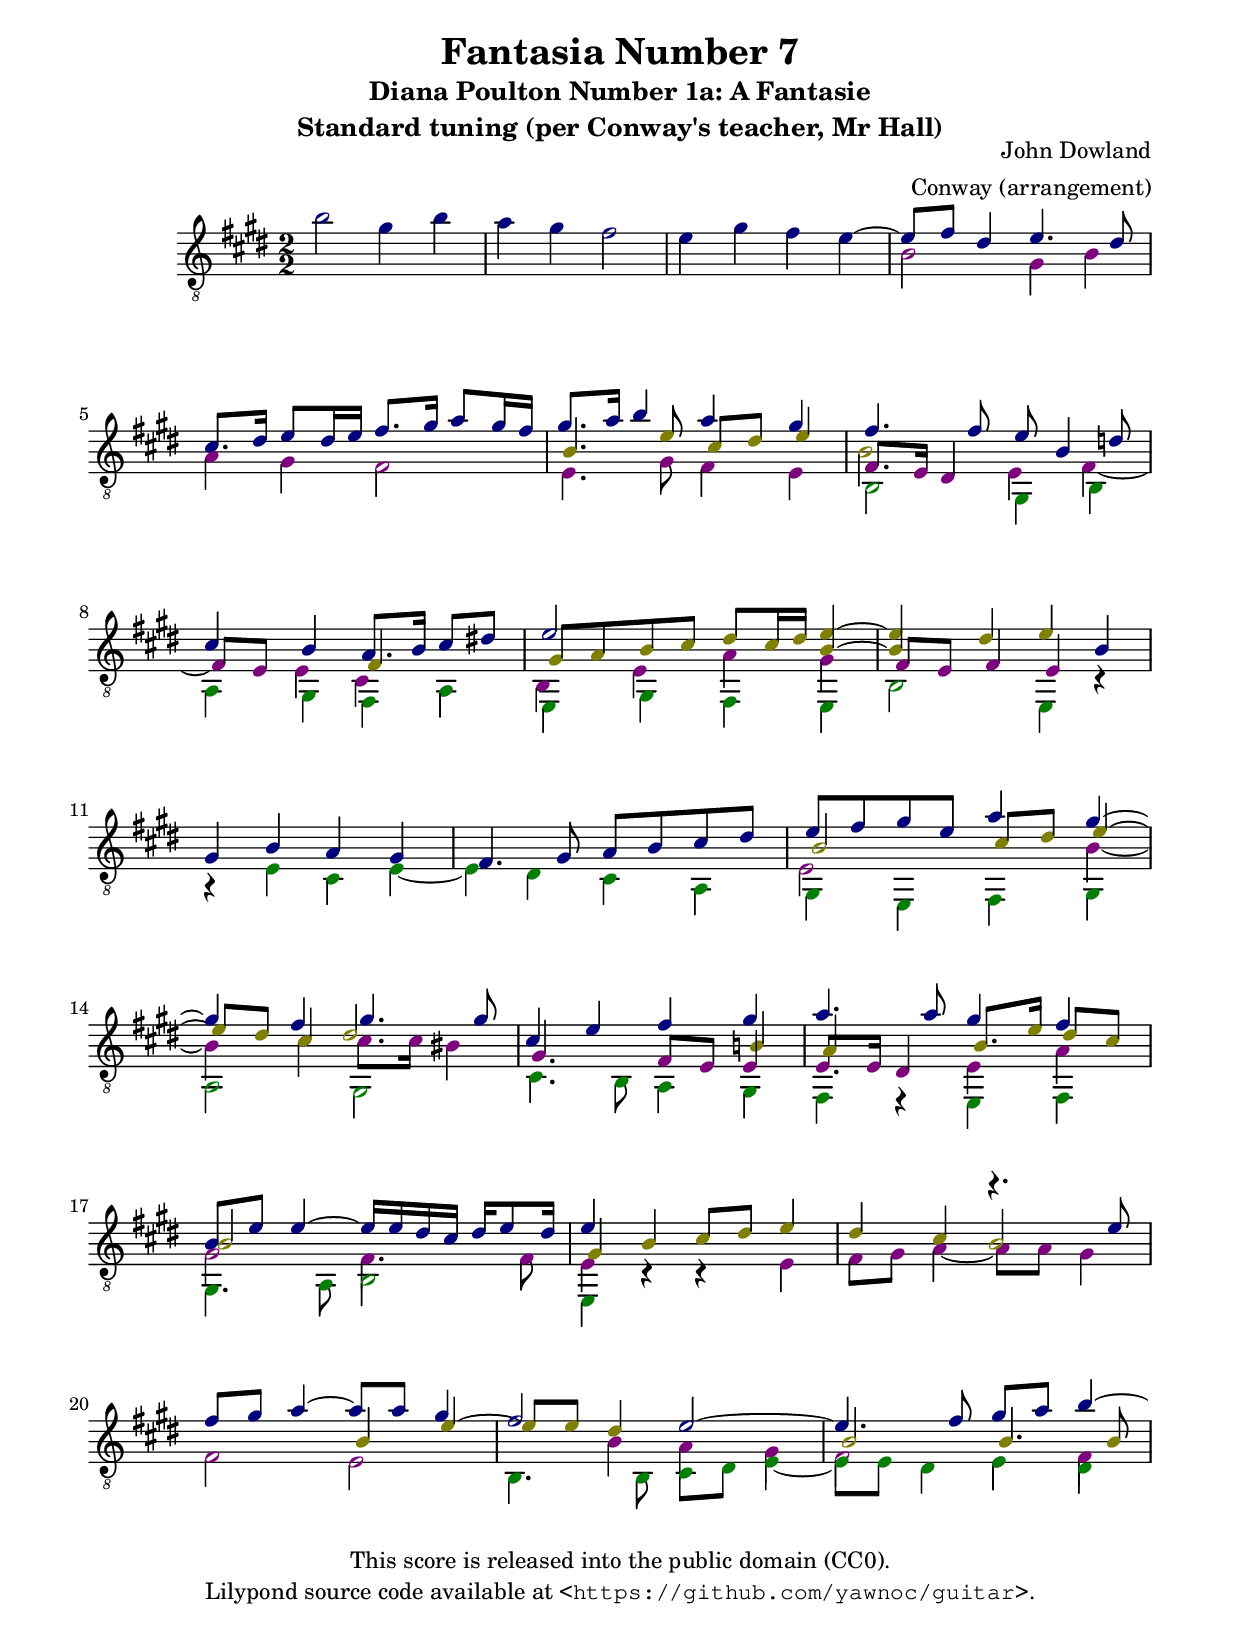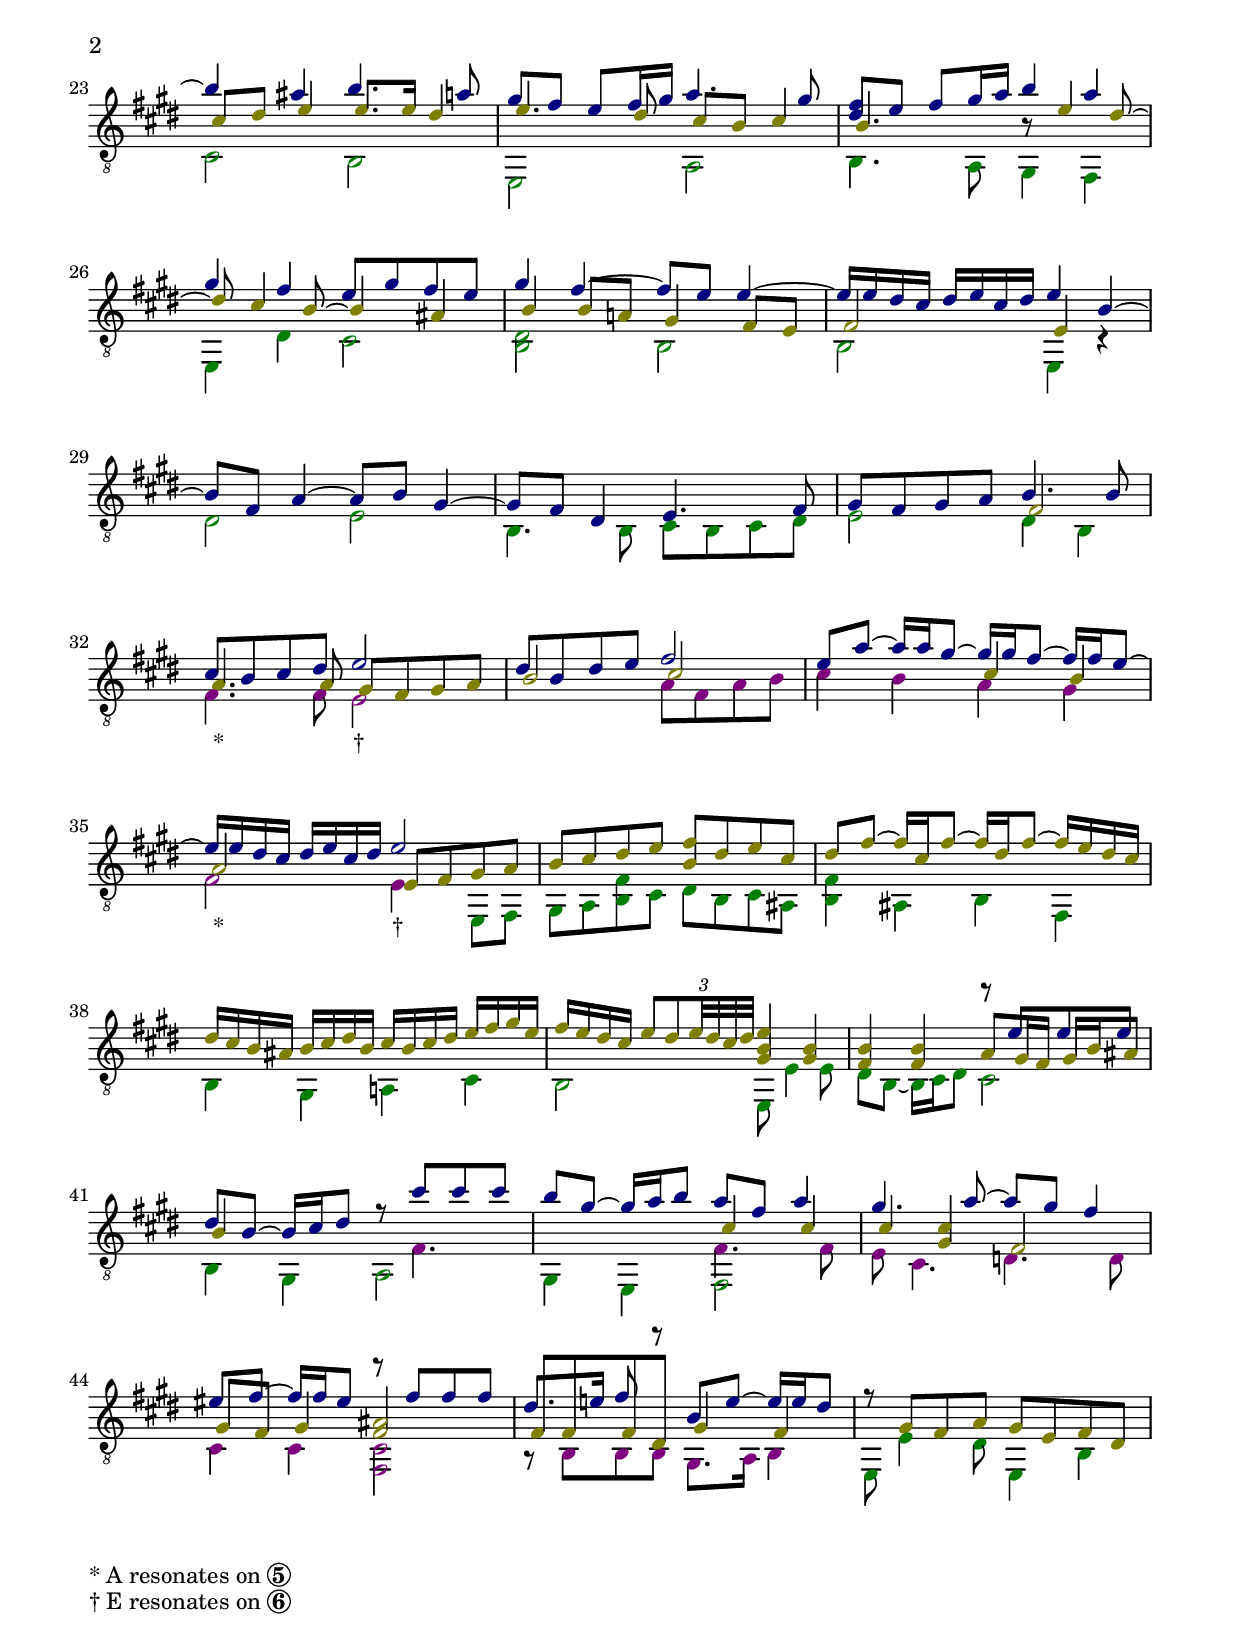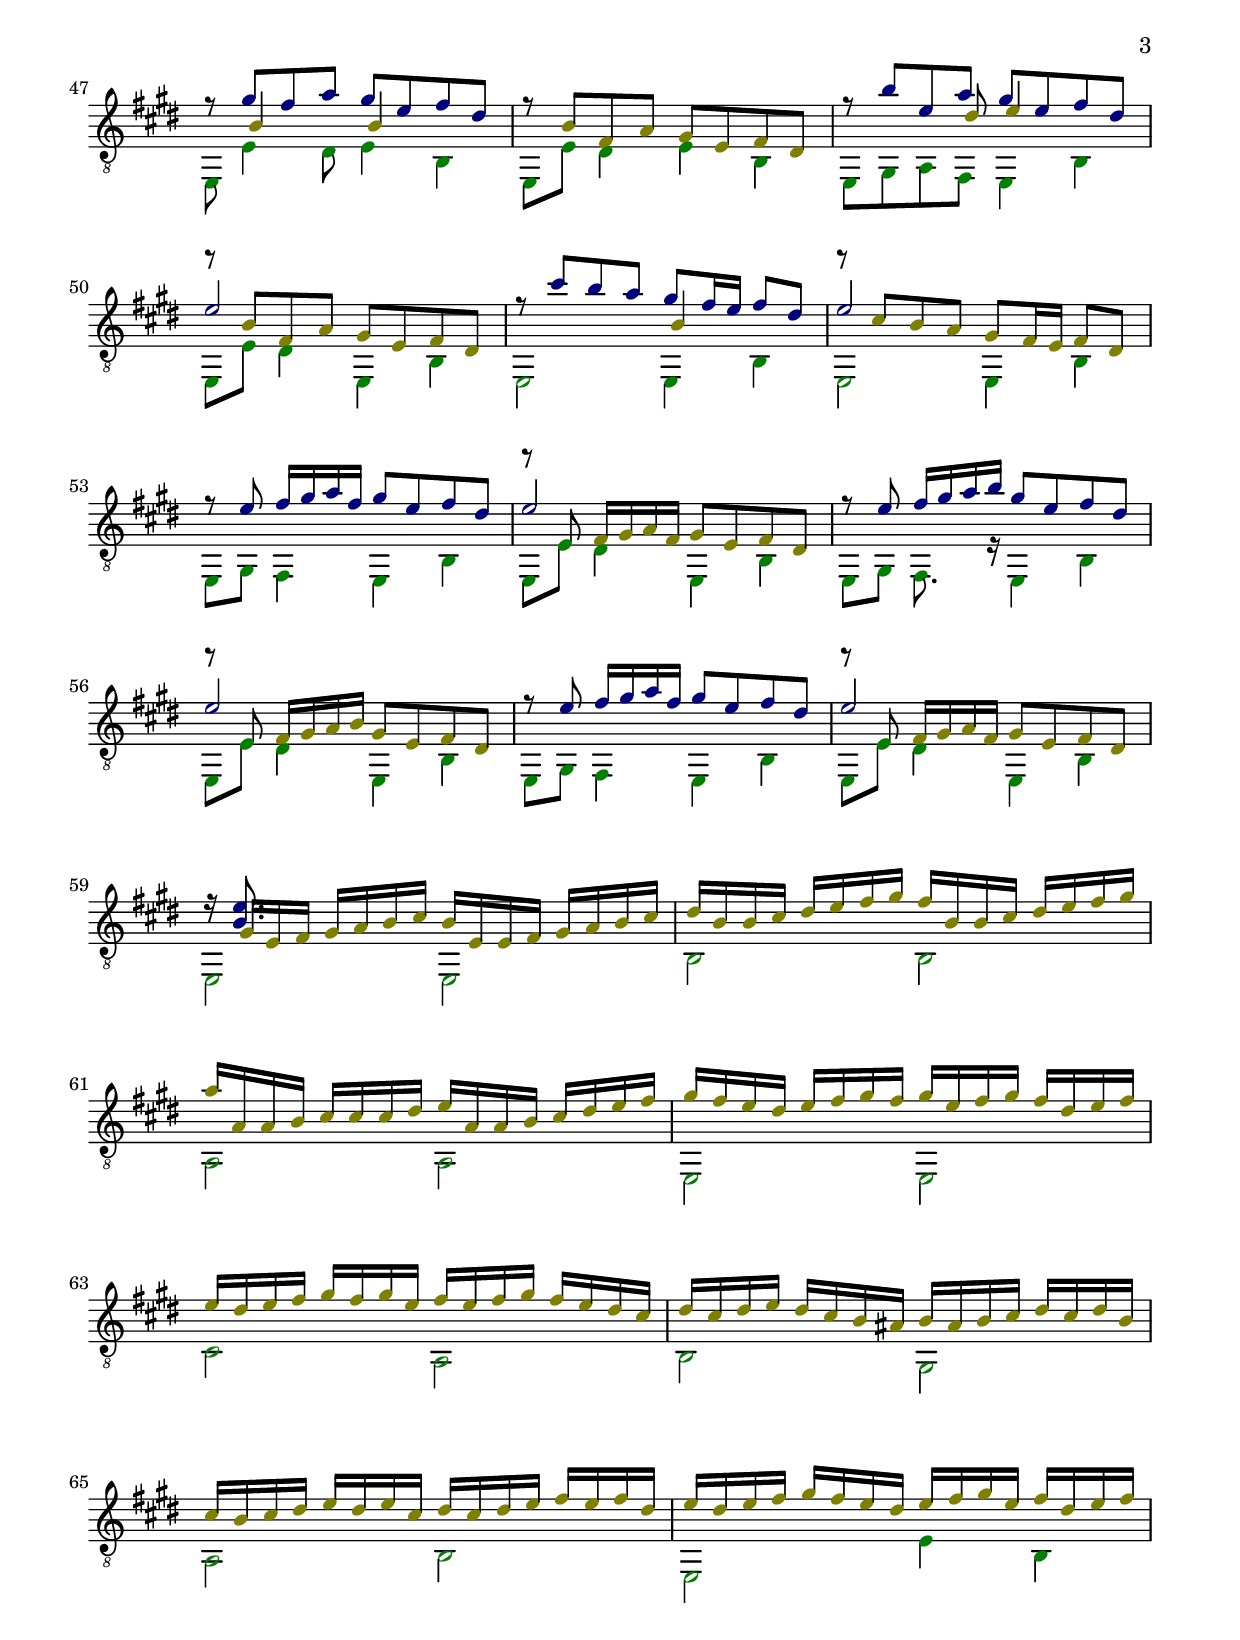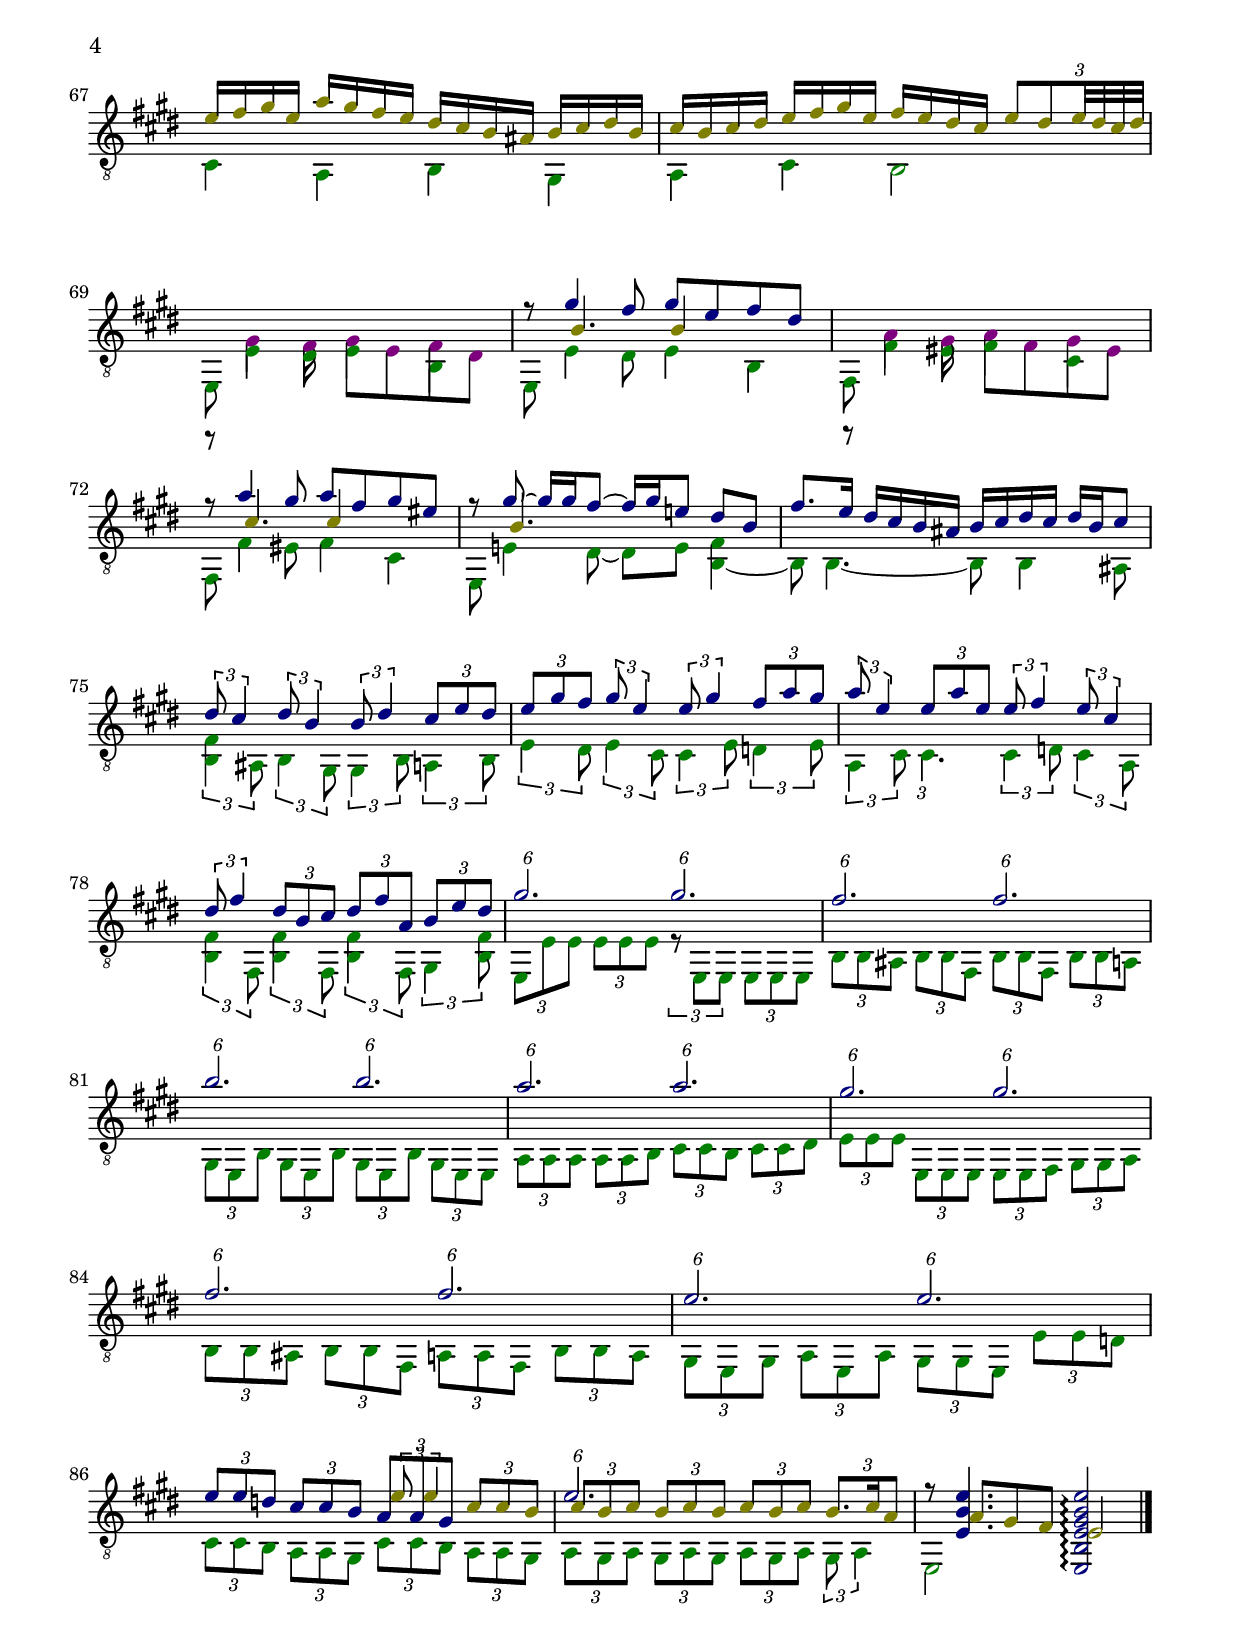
\version "2.18.2"


%%%%%%%%%%%%%%%%%%%%%%%%%%%%%%%%%%%%%%%%%%%%%%%%%%%%%%%%%%%%%%%%
% General
%%%%%%%%%%%%%%%%%%%%%%%%%%%%%%%%%%%%%%%%%%%%%%%%%%%%%%%%%%%%%%%%

\paper {
  top-margin = 1.5\cm
  left-margin = 1.5\cm
  right-margin = 1.5\cm
  bottom-margin = 1.5\cm
  ragged-last-bottom = ##f
  footnote-separator-markup = \markup { \vspace #1.5 }
}

globalSettings = {
  \accidentalStyle modern
  \compressFullBarRests
  \mergeDifferentlyHeadedOn
  \mergeDifferentlyDottedOn
  \numericTimeSignature
  \pointAndClickOff
  \override TextScript.extra-offset = #'(0 . 0.7)
  \override Score.FootnoteItem.annotation-line = ##f
}

origin-url = "https://github.com/yawnoc/guitar"

\header {
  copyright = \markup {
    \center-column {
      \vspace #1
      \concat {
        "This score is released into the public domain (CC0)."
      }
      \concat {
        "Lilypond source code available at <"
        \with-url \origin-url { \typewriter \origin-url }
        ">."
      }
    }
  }
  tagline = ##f
}

triplet = #(define-music-function
  (parser location music) (ly:music?)
  #{
    \tuplet 3/2 { $music }
  #}
)

tripletDuple = #(define-music-function
  (parser location music) (ly:music?)
  #{
    \tuplet 6/4 { $music }
  #}
)

overrideBeamedStemLengths = #(define-scheme-function
  (parser location lengths) (list?)
  #{
    \override Stem.details.beamed-lengths = $lengths
  #}
)
revertBeamedStemLengths = { \revert Stem.details.beamed-lengths }

overrideBeamVerticalPositions = #(define-scheme-function
  (parser location positions) (pair?)
  #{
    \override Beam.positions = $positions
  #}
)

%%%%%%%%%%%%%%%%%%%%%%%%%%%%%%%%%%%%%%%%%%%%%%%%%%%%%%%%%%%%%%%%
% Semantic bar lines
%%%%%%%%%%%%%%%%%%%%%%%%%%%%%%%%%%%%%%%%%%%%%%%%%%%%%%%%%%%%%%%%

barLineGoto = { \bar "||" }
barLineKeyChange = { \bar "||" }
barLineEnd = { \bar "|." }

%%%%%%%%%%%%%%%%%%%%%%%%%%%%%%%%%%%%%%%%%%%%%%%%%%%%%%%%%%%%%%%%
% Guitar notation
%%%%%%%%%%%%%%%%%%%%%%%%%%%%%%%%%%%%%%%%%%%%%%%%%%%%%%%%%%%%%%%%

stringNumbersAbove = { \set stringNumberOrientations = #'(up) }
stringNumbersBelow = { \set stringNumberOrientations = #'(down) }

fingeringAbove = { \set fingeringOrientations = #'(up) }
fingeringBelow = { \set fingeringOrientations = #'(down) }
fingeringAleft = { \set fingeringOrientations = #'(left) }
fingeringAright = { \set fingeringOrientations = #'(right) }

startGraceMusic = {
  <>(
  \override Fingering.font-size = -6
}
stopGraceMusic = {
  \revert Fingering.font-size
  <>)
}

overrideHorizontalShift = #(define-scheme-function
  (parser location distance) (number?)
  #{
    \override NoteColumn.force-hshift = $distance
  #}
)
revertHorizontalShift = { \revert NoteColumn.force-hshift }

barreSpan = #(define-music-function
  (parser location label offsetPair music)
  (string? (pair? (cons 0 0)) ly:music?)
  (let
    (
      (elements (extract-named-music music '(NoteEvent EventChord)))
    )
    (if
      (pair? elements)
      (let
        (
          (first-element (first elements))
          (last-element (last elements))
        )
        (set!
          (ly:music-property first-element 'articulations)
          (cons
            (make-music 'TextSpanEvent 'span-direction -1)
            (ly:music-property first-element 'articulations)
          )
        )
        (set!
          (ly:music-property last-element 'articulations)
          (cons
            (make-music 'TextSpanEvent 'span-direction 1)
            (ly:music-property last-element 'articulations)
          )
        )
      )
    )
  )
  #{
    \once \override TextSpanner.font-shape = #'upright
    \once \override TextSpanner.style = #'line
    \once \override TextSpanner.extra-offset = #offsetPair
    \once \override TextSpanner.bound-details = #`(
      (left
        (text . ,#{ \markup { \raise #-0.7 { #label \hspace #0.7 }} #})
        (Y . 0)
        (padding . -0.8)
        (attach-dir . -2)
      )
      (right
        (text . ,#{ \markup { \draw-line #'(0 . -1.3) } #}) ;; draw hook
        (Y . 0)
        (padding . -0.5)
        (attach-dir . 2)
      )
    )
    \once \override TextSpanner #'after-line-breaking = #(lambda (grob)
      (let*
        (
          (originalGrob (ly:grob-original grob))
          (splitGrobs (ly:spanner-broken-into originalGrob))
        )
        (if
          (and
            (>= (length splitGrobs) 2)
            (not (eq? (car (last-pair splitGrobs)) grob))
          )
          (begin
            (ly:grob-set-nested-property! grob
              '(bound-details right text)
              #{ \markup { \draw-line #'(0 . 0) } #} ;; suppress draw hook
            )
            (ly:grob-set-property! grob
              'extra-offset
              (cons
                (car offsetPair)
                (+ (cdr offsetPair) 0.7) ;; correction for suppressed hook
              )
            )
            (ly:grob-set-nested-property! grob
              '(bound-details right padding)
              #'-3 ;; increase spanner length
            )
          )
        )
      )
    )
    $music
  #}
)

barre = #(define-scheme-function
  (parser location label) (string?)
  #{
    \markup {
      \center-align {
        \hspace #0.7
        $label
      }
    }
  #}
)

nudgeNextBarre = #(define-scheme-function
  (parser location distance) (number?)
  #{
    \once \override TextScript.X-offset = $distance
  #}
)

position = #(define-scheme-function
  (parser location label) (string?)
  #{
    \markup {
      \center-align {
        \hspace #0.5
        $label
      }
    }
  #}
)

#(define-markup-command
  (markupString layout properties stringNumber) (markup?)
  (interpret-markup layout properties
    #{
      \markup \circle { \bold #stringNumber }
    #}
  )
)

#(define-markup-command
  (resonatesOn layout properties note stringNumber) (markup? markup?)
  (interpret-markup layout properties
    #{
      \markup { #note "resonates on" \markupString #stringNumber }
    #}
  )
)

%%%%%%%%%%%%%%%%%%%%%%%%%%%%%%%%%%%%%%%%%%%%%%%%%%%%%%%%%%%%%%%%
% Goto statements
%%%%%%%%%%%%%%%%%%%%%%%%%%%%%%%%%%%%%%%%%%%%%%%%%%%%%%%%%%%%%%%%

overrideGotoVisibility = {
  \once \override Score.RehearsalMark #'break-visibility = #'#(#t #t #f)
}

makeGotoMark = #(define-scheme-function
  (parser location label) (string?)
  #{
    \mark \markup { \small \italic $label }
  #}
)

simultaneousMarkSeparator = {
  \cadenzaOn
    s1073741824 % stupid, but works
  \cadenzaOff
}

coda = {
  \overrideGotoVisibility
  \mark \markup { \musicglyph #"scripts.coda" }
}

fine = {
  \overrideGotoVisibility
  \makeGotoMark Fine
}

dcAlCoda = {
  \overrideGotoVisibility
  \makeGotoMark "D.C. al Coda"
}

dcAlFine = {
  \overrideGotoVisibility
  \makeGotoMark "D.C. al Fine"
}

toCoda = {
  \overrideGotoVisibility
  \makeGotoMark "to Coda"
}



\header {
  title = "Fantasia Number 7"
  subtitle = \markup {
    \center-column {
      "Diana Poulton Number 1a: A Fantasie"
      "Standard tuning (per Conway's teacher, Mr Hall)"
    }
  }
  composer = "John Dowland"
  arranger = "Conway (arrangement)"
}


initialSignatures = {
  \clef "treble_8"
  \key e \major
  \time 2/2
  \set Timing.beamExceptions = #'()
  \set Timing.baseMoment = #(ly:make-moment 1/4)
  \set Timing.beatStructure = #'(1 1 1 1)
  \set Timing.beamExceptions = #'(
    (
      end
        .
      (
        ((1 . 8) . (4 4)) ;; quavers by fours
        ((1 . 12) . (3 3 3 3)) ;; anything shorter by beat
      )
    )
  )
}


highVoiceMusic = {
  
  \override NoteHead.color = #darkblue
  
  % Main theme high
  \barNumberCheck #1
  \relative c'' {
    \stemDown
    b2 gis4 b |
    a gis fis2 |
    e4 gis fis e~ |
    \stemUp
    e8 fis dis4 e4. dis8 |
    cis8. dis16 e8 dis16 e fis8. gis16 a8 gis16 fis |
    gis8. a16 b4 a gis |
    fis4. fis8 e8 b4 d8 |
    cis4 b a8. b16 cis8 dis |
    e2 s2 |
    s2 s4
  }
  
  % Main theme low
  \barNumberCheck #10
  \relative c' {
    b4 |
    gis b a gis |
    fis4. gis8 a b cis dis |
    e fis gis e a4 gis~ |
    gis
      \shiftOn
        \once \overrideHorizontalShift #-0.5
        fis
      \shiftOff
      \once \overrideHorizontalShift #0.5 gis4. gis8 |
    \once \overrideHorizontalShift #-0.25 cis,4 e fis gis |
    a4. a8 gis4 fis |
    b,8 e e4~ e16 e dis cis dis16 e8 dis16 |
    e4
  }
  
  % Tee-tee taa high
  \barNumberCheck #18
  \relative c' {
    s4 s2 |
    s2 r4. e8 |
    fis8 gis a4~ a8 a gis4 |
    fis2 e2~ |
    e4. fis8 gis8 a b4~ |
    b ais b4. a8 |
    gis8 fis e8 fis16 gis a4. gis8 |
    <fis dis>8 e fis8 gis16 a b4 a |
    gis fis e8 gis fis e |
    gis4 fis~ fis8 e e4~ |
    e16 e dis cis dis e cis dis e4
  }
  
  % Tee-tee taa low
  \barNumberCheck #28
  \relative c' {
    b4~ |
    b8 fis a4~ a8 b gis4~ |
    gis8 fis dis4 e4. fis8 |
    gis fis gis a b4. b8 |
    cis b cis dis e2 |
    dis8 b dis e fis2 |
    e8 a~ a16 a gis8~ gis16 gis fis8~ fis16 fis e8~ |
    e16 e dis cis dis e cis dis e2 |
  }
  
  % Ascending scale
  \barNumberCheck #36
  {
    s1 * 3 |
    s2
  }
  
  % Tee-tee-tee
  \barNumberCheck #39
  \relative c' {
    s2 |
    s2 r8 e e e |
    dis b~ b16 cis dis8 r8 cis' cis cis |
    b8 gis~ gis16 a b8 a8 fis a4 |
    gis4. a8~ a gis fis4 |
    eis8 fis~ fis16 fis eis8 r8 fis fis fis |
    dis8. e16 fis8 r b,8 e~ e16 e dis8 |
  }
  
  % Majestic theme
  \barNumberCheck #46
  \relative c'' {
    s1 |
    r8 gis fis a gis e fis dis |
    s1 |
    r8 b' e, a gis e fis dis |
    e2 s2 |
    r8 cis' b a gis8 fis16 e fis8 dis |
    e2 s2 |
    r8 e fis16 gis a fis gis8 e fis dis |
    e2 s2 |
    r8 e fis16 gis a b gis8 e fis dis |
    e2 s2 |
    r8 e fis16 gis a fis gis8 e fis dis |
    e2 s2 |
  }
  
  % Scale runs
  \barNumberCheck #59
  \relative c' {
    r16 <e b>8. s4 s2 |
    s1 * 9 |
  }
  
  % Majestic interlude
  \barNumberCheck #69
  \relative c'' {
    s1 |
    r8 gis4 fis8 gis e fis dis |
    s1 |
    r8 a'4 gis8 a fis gis eis |
    r8 gis~ gis16 gis fis8~ fis16 gis e8 dis b |
    fis'8. e16 dis cis b ais
      b16 cis dis cis dis b cis8 |
  }
  
  % Triple runs
  \barNumberCheck #75
  \relative c' {
    \triplet { dis8 cis4 } \triplet { dis8 b4 }
      \triplet { b8 dis4 } \triplet { cis8 e dis } |
    \triplet { e8 gis fis } \triplet { gis8 e4 }
      \triplet { e8 gis4 } \triplet { fis8 a gis } |
    \triplet { a8 e4 } \triplet { e8 a e }
      \triplet { e8 fis4 } \triplet { e8 cis4 } |
    \triplet { dis8 fis4 } \triplet { dis8 b cis }
      \triplet { dis8 fis a, } \triplet { b e dis } |
    \tripletDuple { gis2. } \tripletDuple { gis } |
    \tripletDuple { fis } \tripletDuple { fis } |
    \tripletDuple { b } \tripletDuple { b } |
    \tripletDuple { a } \tripletDuple { a } |
    \tripletDuple { gis } \tripletDuple { gis } |
    \tripletDuple { fis } \tripletDuple { fis } |
    \tripletDuple { e } \tripletDuple { e } |
    \triplet { e8 e d } \triplet { cis cis b }
      \triplet { a a gis } s4 |
    \tripletDuple { e'2. } s2 |
  }
  
  % Finishing chords
  \barNumberCheck #88
  \relative c {
    r8 <e b' e>4.
      <e, b' e gis b e>2 \arpeggio
      \barLineEnd
  }
  
}


lowVoiceMusic = {
  
  \override NoteHead.color = #darkgreen
  
  % Main theme high
  \barNumberCheck #1
  \relative c {
    s1 * 6 |
    b2 gis4 b |
    a gis fis a |
    e gis fis e |
    b'2 e,4
  }
  
  % Main theme low
  \barNumberCheck #10
  \relative c {
    r4 |
    r4 e cis e~ |
    e dis cis a |
    gis e fis gis |
    a2 gis |
    cis4. b8 a4 gis |
    fis r e fis |
    gis4. a8 b2 |
    e,4
  }
  
  % Tee-tee taa high
  \barNumberCheck #18
  \relative c {
    s4 s4 s4 |
    s1 * 2 |
    b4. b8 cis8 dis e4~ |
    e8 e dis4 e4 dis |
    cis2 b |
    e, a |
    b4. a8 gis4 fis |
    e dis' cis2 |
    <b dis> b |
    b e,4
  }
  
  % Tee-tee taa low
  \barNumberCheck #28
  \relative c {
    r4 |
    dis2 e |
    b4. b8 cis b cis dis |
    e2 dis4 b |
    s1 * 3 |
    s2
  }
  
  % Ascending scale
  \barNumberCheck #35
  \relative c, {
    s4 e8 fis |
    gis a <b fis'> cis dis b cis ais |
    <b fis'>4 ais b fis |
    b gis a cis |
    b2
  }
  
  % Tee-tee-tee
  \barNumberCheck #39
  \relative c, {
    e8 e'4 e8 |
    dis8 b~ b16 cis dis8 cis2 |
    b4 gis a2 |
    gis4 e fis2 |
    s1 * 3 |
  }
  
  % Majestic theme
  \barNumberCheck #46
  \relative c, {
    e8 e'4 dis8 e,4 b' |
    e,8 e'4 dis8 e4 b |
    e,8 e' dis4 e b |
    e,8 gis a fis e4 b' |
    e,8 e' dis4 e, b' |
    e,2 e4 b' |
    e,2 e4 b' |
    e,8 gis fis4 e b' |
    e,8 e' dis4 e, b' |
    e,8[ gis] fis8. r16 e4 b' |
    e,8 e' dis4 e, b' |
    e,8 gis fis4 e b' |
    e,8 e' dis4 e, b' |
  }
  
  % Scale runs
  \barNumberCheck #59
  \relative c, {
    e2 e |
    b' b |
    a a |
    e e |
    cis' a |
    b gis |
    a b |
    e, e'4 b |
    cis a b gis |
    a cis b2 |
  }
  
  % Majestic interlude
  \barNumberCheck #69
  \relative c, {
    e8 e'4 dis8 e4 b |
    e,8 e'4 dis8 e4 b |
    fis8 fis'4 eis8 fis4 cis |
    fis,8 fis'4 eis8 fis4 cis |
    e,8 e'4 dis8~ dis e <b~ fis'>4 |
    b8 b4.~ b8 b4 ais8 |
  }
  
  % Triple runs
  \barNumberCheck #75
  \relative c {
    \triplet { <b fis'>4 ais8 } \triplet { b4 gis8 }
      \triplet { gis4 b8 } \triplet { a4 b8 } |
    \triplet { e4 dis8 } \triplet { e4 cis8 }
      \triplet { cis4 e8 } \triplet { d4 e8 } |
    \triplet { a,4 cis8 } \triplet { cis4. }
      \triplet { cis4 d8 } \triplet { cis4 a8 } |
    \triplet { <b fis'>4 fis8 } \triplet { <b fis'>4 fis8 }
      \triplet { <b fis'>4 fis8 } \triplet { gis4 <b fis'>8 } |
    \triplet { e,8 e' e } \triplet { e e e }
      \triplet { r e, e } \triplet { e e e } |
    \triplet { b' b ais } \triplet { b b fis }
      \triplet { b b fis } \triplet { b b a } |
    \triplet { gis e b' } \triplet { gis e b' }
      \triplet { gis e b' } \triplet { gis e e } |
    \triplet { a a a } \triplet { a a b }
      \triplet { cis cis b } \triplet { cis cis dis } |
    \triplet { e e e } \triplet { e, e e }
      \triplet { e e fis } \triplet { gis gis a } |
    \triplet { b b ais } \triplet { b b fis }
      \triplet { a a fis } \triplet { b b a } |
    \triplet { gis e gis } \triplet { a e a }
      \triplet { gis gis e } \triplet { e' e d } |
    \triplet { cis cis b } \triplet { a a gis }
      \triplet { cis cis b } \triplet { a a gis } |
    \triplet { a gis a } \triplet { gis a gis }
      \triplet { a gis a } \triplet { gis8 a4 } |
  }
  
  % Finishing chords
  \barNumberCheck #88
  \relative c, {
    e2 s2 |
  }
  
}


upperMiddleVoiceMusic = {
  
  \override NoteHead.color = #darkyellow
  
  % Main theme high
  \barNumberCheck #1
  \relative c' {
    s1 * 5 |
    \once \overrideHorizontalShift #0.4 b4. e8 cis8 dis e4 |
    \stemDown
    b2 s2 |
    \stemUp
    s2 fis4 s4 |
    gis8 a b cis dis8 cis16 \shiftOff dis <e~ b~>4 |
    <e b> dis e
    \shiftOn
  }
  
  % Main theme low
  \barNumberCheck #10
  \relative c' {
    s4 |
    s1 * 2 |
    b2 cis8 dis e4~ |
    e8 dis
      \shiftOff cis4 \shiftOn
      \once \overrideHorizontalShift #-0.75 dis2 |
    s2 s4 b4 |
    a4 s4 b8. e16 dis8 cis |
    b2 s2 |
    gis4
  }
  
  % Tee-tee taa high
  \barNumberCheck #18
  \relative c' {
    b4 cis8 dis e4 |
    dis4 cis b2 |
    s2 b4 e~ |
    e8 e dis4 s2 |
    b2 b4. b8 |
    cis8 dis e4 e8. e16 dis4 |
    e4. dis8 cis8 b cis4 |
    b4. s8 b8\rest e4 dis8~ |
    dis8 cis4 b8~ b4 ais |
    b4 b8 a gis4 fis8 e |
    fis2 e4
  }
  
  % Tee-tee taa low
  \barNumberCheck #28
  \relative c {
    s4 |
    s1 * 2 |
    s2 fis2 |
    \footnote "*" #'(0 . -4) \markup { "*" \resonatesOn A 5 }
    a4. a8 gis fis gis a |
    b2 cis |
    s2 cis4 b |
    \footnote "*" #'(0 . -4) \markup { }
    a2
  }
  
  % Ascending scale
  \barNumberCheck #35
  \relative c {
    e8 fis gis a |
    b cis dis e <fis b,> dis e cis |
    dis fis~ fis16 cis fis8~ fis16 dis fis8~ fis16 e dis cis |
    dis cis b ais b cis dis b cis b cis dis e fis gis e |
    fis e dis cis \triplet { e8 dis e32 dis cis dis } <e b gis>4
  }
  
  % Tee-tee-tee
  \barNumberCheck #39
  \relative c' {
    <b gis>4 |
    <b fis> <b fis> a8 gis16 fis gis16 b ais8 |
    b4 s4 s2 |
    s2 cis4 cis |
    cis <cis gis> fis,2 |
    gis8 fis gis4 <ais fis>2 |
    fis8 fis fis dis gis4 fis |
  }
  
  % Majestic theme
  \barNumberCheck #46
  \relative c' {
    r8 gis fis a gis e fis dis |
    s8 b'4 s8 b4 s4 |
    r8 b8 fis a gis e fis dis |
    s4. dis'8 e4 s4 |
    r8 b8 fis a gis e fis dis |
    s2 b'4 s4 |
    r8 cis b a gis8 fis16 e fis8 dis |
    s1 |
    r8 e fis16 gis a fis gis8 e fis dis |
    s1 |
    r8 e fis16 gis a b gis8 e fis dis |
    s1 |
    r8 e fis16 gis a fis gis8 e fis dis |
  }
  
  % Scale runs
  \barNumberCheck #59
  \relative c' {
    s16 gis e fis gis a b cis
      b e, e fis gis a b cis |
    dis b b cis dis e fis gis
      fis b, b cis dis e fis gis |
    a a, a b cis cis cis dis
      e a, a b cis dis e fis |
    gis fis e dis e fis gis fis
      gis e fis gis fis dis e fis |
    e dis e fis gis fis gis e
      fis e fis gis fis e dis cis |
    dis cis dis e dis cis b ais
      b ais b cis dis cis dis b |
    cis b cis dis e dis e cis
      dis cis dis e fis e fis dis |
    e dis e fis gis fis e dis
      e fis gis e
      fis dis e fis |
    e fis gis e
      a gis fis e
      dis cis b ais
      b cis dis b |
    cis b cis dis
      e fis gis e
      fis e dis cis
      \triplet { e8 dis e32 dis cis dis } |
  }
  
  % Majestic interlude
  \barNumberCheck #69
  \relative c' {
    s1 |
    s8 b4. b4 s4 |
    s1 |
    s8 cis4. cis4 s4 |
    s8 b4. s2 |
    s1 |
  }
  
  % Triple runs
  \barNumberCheck #75
  \relative c' {
    s1 * 11 |
    s2 \triplet { e8 e4 } \triplet { cis8 cis b } |
    \triplet { cis b cis } \triplet { b cis b }
      \triplet { cis b cis } \triplet { b8. cis16 a8 } |
  }
  
  % Finishing chords
  \barNumberCheck #88
  \relative c' {
    s8 a gis fis e2 |
  }
  
}


lowerMiddleVoiceMusic = {
  
  \override NoteHead.color = #darkmagenta
  
  % Main theme high
  \barNumberCheck #1
  \relative c' {
    s1 * 3 |
    \shiftOff
    b2 gis4 b |
    a gis fis2 |
    \once \overrideHorizontalShift #0.3 e4. gis8 fis4 e |
    \shiftOn
    \stemUp
    \overrideBeamedStemLengths #'(1)
    \once \overrideHorizontalShift #0 fis8. e16 dis4 \stemDown e4 fis~ |
    \stemUp
    fis8 e \stemDown e4 cis4 \once \overrideHorizontalShift #0 a |
    b e \overrideHorizontalShift #0 a gis |
    \revertHorizontalShift
    \stemUp
    fis8 e fis4 e
    \stemDown
  }
  
  % Main theme low
  \barNumberCheck #10
  \relative c {
    s4 |
    s1 * 2 |
    e2 s4 \overrideHorizontalShift #0 b'4~ |
    b \revertHorizontalShift
      \shiftOff cis \shiftOn
      \once \overrideHorizontalShift #0.3 cis8. cis16 bis4 |
    \stemUp
    \overrideHorizontalShift #0.2 gis4. s8
      \overrideHorizontalShift #0 fis8 e e4 |
    e8. e16 dis4 \stemDown e4 a |
    gis2 fis4. fis8 |
    e4
  }
  
  % Tee-tee taa high
  \barNumberCheck #18
  \relative c {
    r4 r e |
    fis8 gis a4~ a8 a gis4 |
    fis2 e |
    s4 b' a gis |
    fis2 e4 fis |
    s1 * 5 |
    s2 s4
  }
  
  % Tee-tee taa low
  \barNumberCheck #28
  \relative c {
    s4 |
    s1 * 3 |
    fis4. fis8
      \footnote "†" #'(0 . -2.5) \markup { "†" \resonatesOn E 6 }
      e2 |
    s2 a8 fis a b |
    cis4 b a gis |
    fis2
      \footnote "†" #'(0 . -2.5) \markup { }
      e4
  }
  
  % Ascending scale
  \barNumberCheck #35
  {
    s4 |
    s1 * 3 |
    s2
  }
  
  % Tee-tee-tee
  \barNumberCheck #39
  \relative c {
    s2 |
    s1 |
    s2 s8 fis4. |
    s2 fis4. fis8 |
    e8 cis4. d4. d8 |
    cis4 cis <cis fis,>2 |
    r8 b b b gis8. a16 b4 |
  }
  
  % Majestic theme
  \barNumberCheck #46
  {
    s1 * 13 |
  }
  
  % Scale runs
  \barNumberCheck #59
  {
    s1 * 10 |
  }
  
  % Majestic interlude
  \barNumberCheck #69
  \relative c' {
    r8 gis4 fis8 gis e fis dis |
    s1 |
    r8 a'4 gis8 a fis gis eis |
    s1 * 3 |
  }
  
}


allMusic = {
  \new Staff \with {
    midiInstrument = #"acoustic guitar (nylon)"
  }
  \globalSettings
  \initialSignatures
  <<
    << \highVoiceMusic >>
      \\
    << \lowVoiceMusic >>
      \\
    << \upperMiddleVoiceMusic >>
      \\
    << \lowerMiddleVoiceMusic >>
  >>
}


\score {
  \allMusic
}

\score {
  \allMusic
  \midi { }
}
